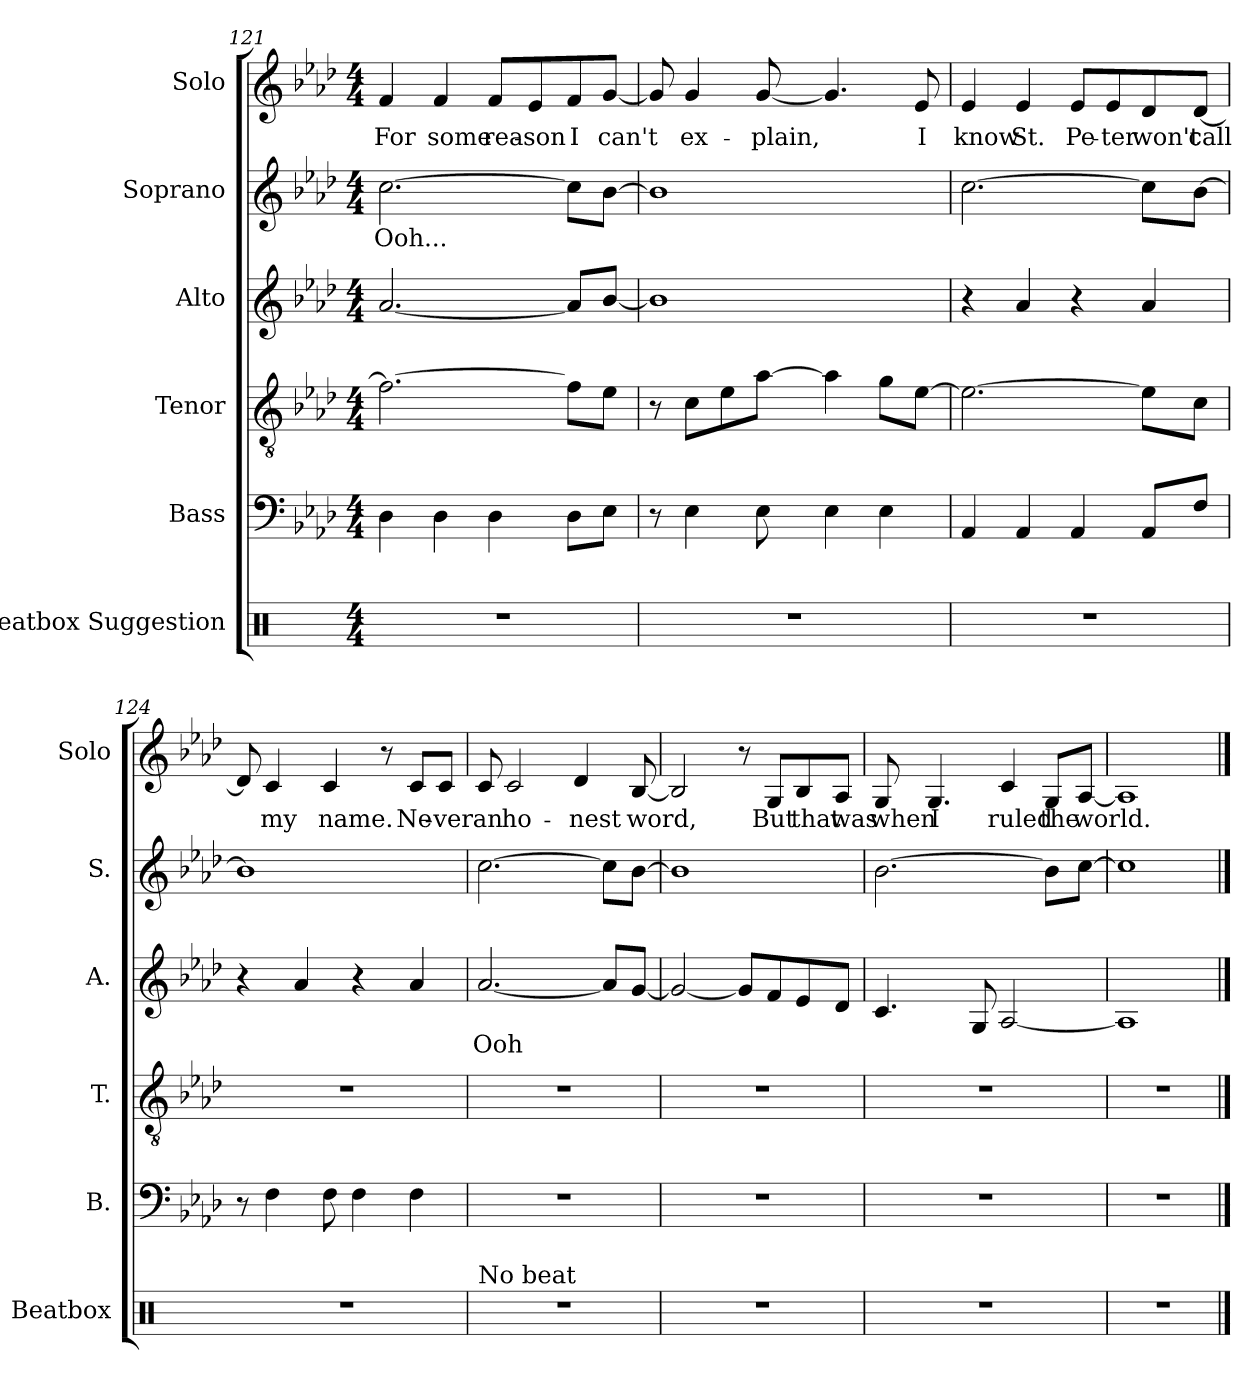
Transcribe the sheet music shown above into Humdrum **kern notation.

**kern	**kern	**kern	**kern	**text	**kern	**text	**kern	**text
*part6	*part5	*part4	*part3	*part3	*part2	*part2	*part1	*part1
*staff6	*staff5	*staff4	*staff3	*staff3	*staff2	*staff2	*staff1	*staff1
*I"Beatbox Suggestion	*I"Bass	*I"Tenor	*I"Alto	*	*I"Soprano	*	*I"Solo	*
*I'Beatbox	*I'B.	*I'T.	*I'A.	*	*I'S.	*	*I'Solo	*
*clefX	*clefF4	*clefGv2	*clefG2	*	*clefG2	*	*clefG2	*
*k[]	*k[b-e-a-d-]	*k[b-e-a-d-]	*k[b-e-a-d-]	*	*k[b-e-a-d-]	*	*k[b-e-a-d-]	*
*M4/4	*M4/4	*M4/4	*M4/4	*	*M4/4	*	*M4/4	*
=121	=121	=121	=121	=121	=121	=121	=121	=121
1r	4D-\	2.f\_	[2.a-/	.	[2.cc\	Ooh...	4f/	For
.	4D-\	.	.	.	.	.	4f/	some
.	4D-\	.	.	.	.	.	8f/L	rea-
.	.	.	.	.	.	.	8e-/	-son
.	8D-\L	8f\L]	8a-/L]	.	8cc\L]	.	8f/	I
.	8E-\J	8e-\J	[8b-/J	.	[8b-\J	.	[8g/J	can't
=122	=122	=122	=122	=122	=122	=122	=122	=122
1r	8r	8r	1b-]	.	1b-]	.	8g/]	.
.	4E-\	8c\L	.	.	.	.	4g/	ex-
.	.	8e-\	.	.	.	.	.	.
.	8E-\	[8a-\J	.	.	.	.	[8g/	-plain,
.	4E-\	4a-\]	.	.	.	.	4.g/]	.
.	4E-\	8g\L	.	.	.	.	.	.
.	.	[8e-\J	.	.	.	.	8e-/	I
!!LO:LB:g=z
=123	=123	=123	=123	=123	=123	=123	=123	=123
1r	4AA-/	2.e-\_	4r	.	[2.cc\	.	4e-/	know
.	4AA-/	.	4a-/	.	.	.	4e-/	St.
.	4AA-/	.	4r	.	.	.	8e-/L	Pe-
.	.	.	.	.	.	.	8e-/	-ter
.	8AA-/L	8e-\L]	4a-/	.	8cc\L]	.	8d-/	won't
.	8F/J	8c\J	.	.	[8b-\J	.	[8d-/J	call
=124	=124	=124	=124	=124	=124	=124	=124	=124
1r	8r	1r	4r	.	1b-]	.	8d-/]	.
.	4F\	.	.	.	.	.	4c/	my
.	.	.	4a-/	.	.	.	.	.
.	8F\	.	.	.	.	.	4c/	name.
.	4F\	.	4r	.	.	.	.	.
.	.	.	.	.	.	.	8r	.
.	4F\	.	4a-/	.	.	.	8c/L	Ne-
.	.	.	.	.	.	.	8c/J	-ver
=125	=125	=125	=125	=125	=125	=125	=125	=125
!LO:TX:a:t=No beat	!	!	!	!	!	!	!	!
1r	1r	1r	[2.a-/	Ooh	[2.cc\	.	8c/	an
.	.	.	.	.	.	.	2c/	ho-
.	.	.	.	.	.	.	4d-/	-nest
.	.	.	8a-/L]	.	8cc\L]	.	.	.
.	.	.	[8g/J	.	[8b-\J	.	[8B-/	word,
=126	=126	=126	=126	=126	=126	=126	=126	=126
1r	1r	1r	2g/_	.	1b-]	.	2B-/]	.
.	.	.	8g/L]	.	.	.	8r	.
.	.	.	8f/	.	.	.	8G/L	But
.	.	.	8e-/	.	.	.	8B-/	that
.	.	.	8d-/J	.	.	.	8A-/J	was
!!LO:LB:g=z
=127	=127	=127	=127	=127	=127	=127	=127	=127
1r	1r	1r	4.c/	.	[2.b-\	.	8G/	when
.	.	.	.	.	.	.	4.G/	I
.	.	.	8G/	.	.	.	.	.
.	.	.	[2A-/	.	.	.	4c/	ruled
.	.	.	.	.	8b-\L]	.	8G/L	the
.	.	.	.	.	[8cc\J	.	[8A-/J	world.
=128	=128	=128	=128	=128	=128	=128	=128	=128
1r	1r	1r	1A-]	.	1cc]	.	1A-]	.
==	==	==	==	==	==	==	==	==
*-	*-	*-	*-	*-	*-	*-	*-	*-
